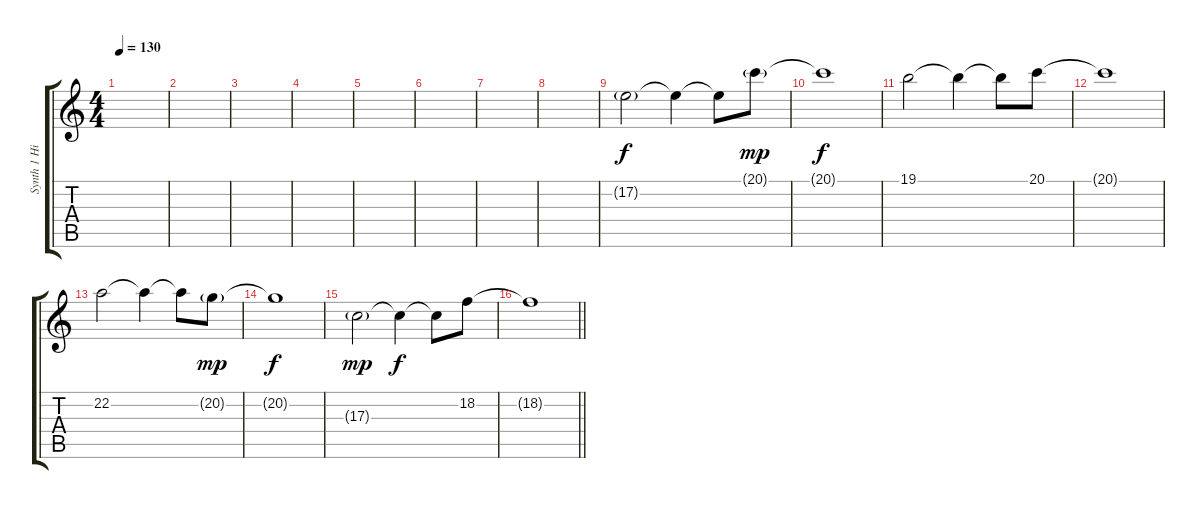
\track ("Synth 1 Higher Octave" "Synth 1 Hi") {instrument fx7echoes}
\staff {score tabs}
\tuning (E4 B3 G3 D3 A2 E2) {hide}
\ts (4 4)
\tempo 130
\clef g2
\ks c
|
|
|
|
|
|
|
|
17.2{g}.2 17.2{t}.4{dy f} 17.2{t}.8 20.1{g}.8{dy mp} |
20.1{t}.1{dy f} |
19.1.2 19.1{t}.4 19.1{t}.8 20.1.8 |
20.1{t}.1 |
22.2.2 22.2{t}.4 22.2{t}.8 20.2{g}.8{dy mp} |
20.2{t}.1{dy f} |
17.3{g}.2{dy mp} 17.3{t}.4{dy f} 17.3{t}.8 18.2.8 |
\barLineRight lightlight
18.2{t}.1
